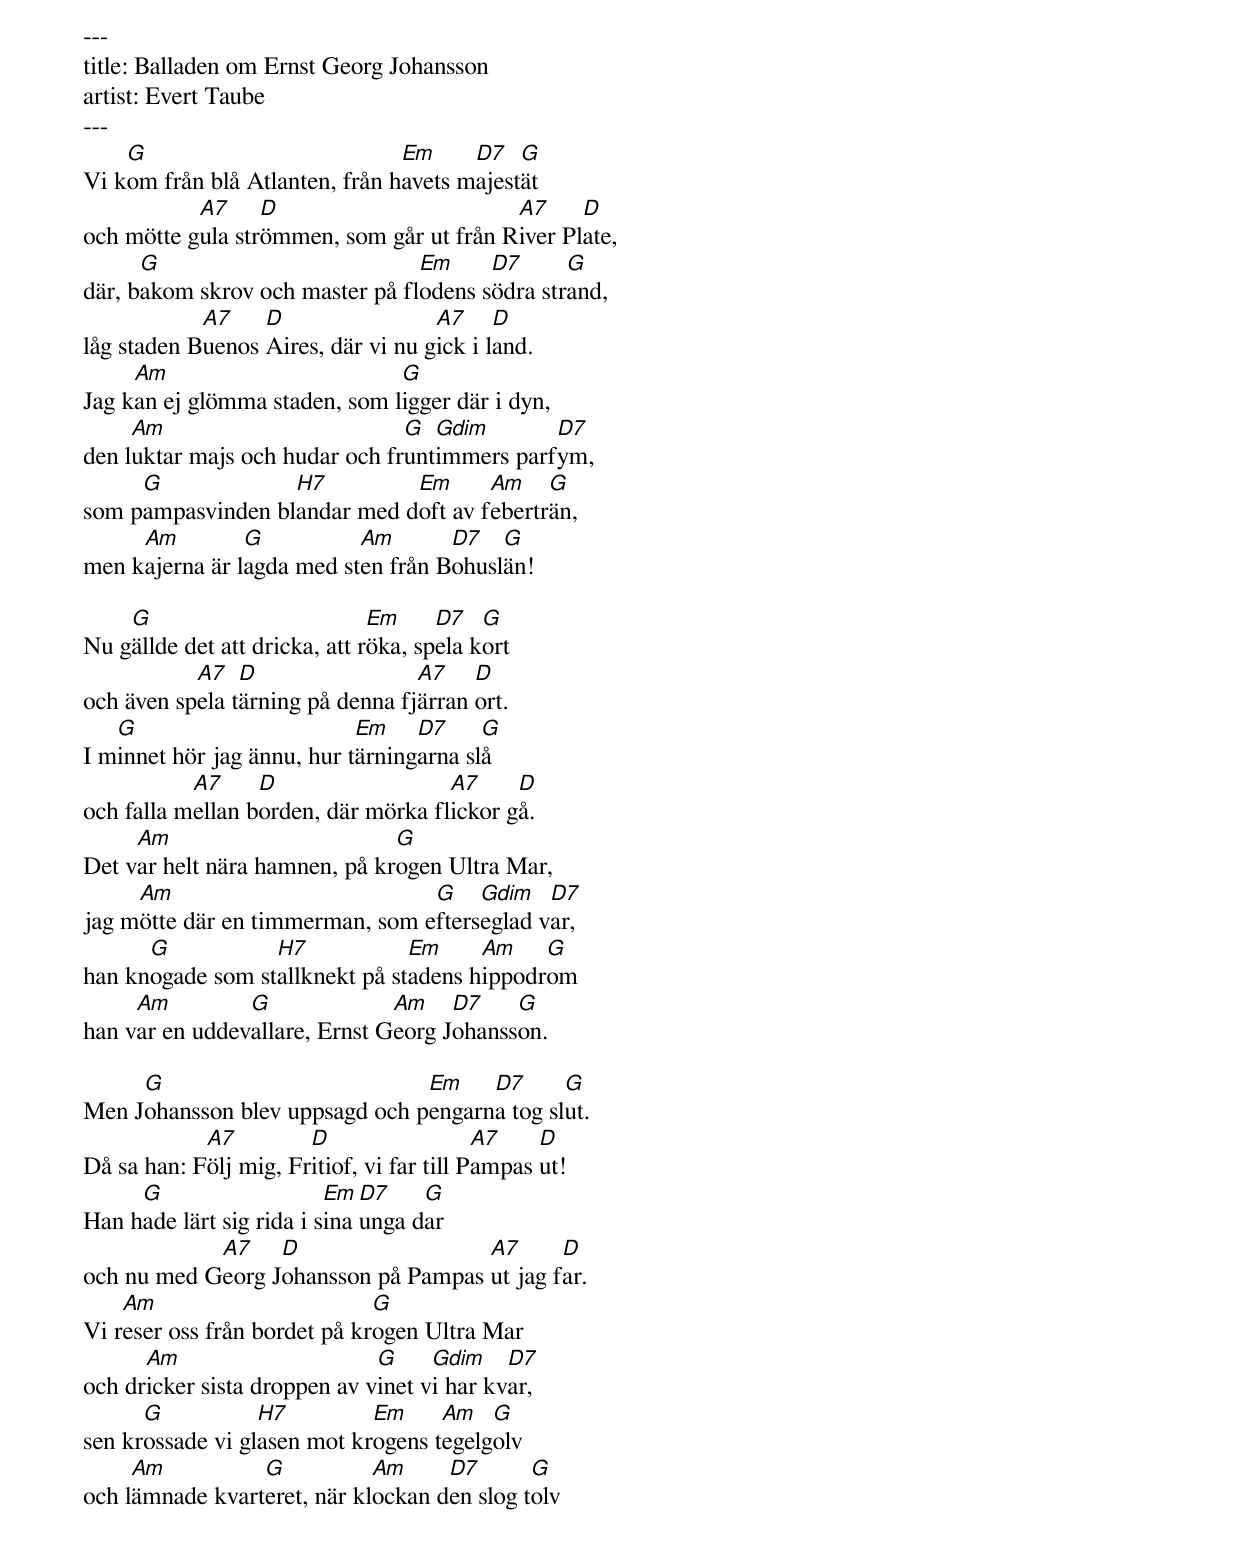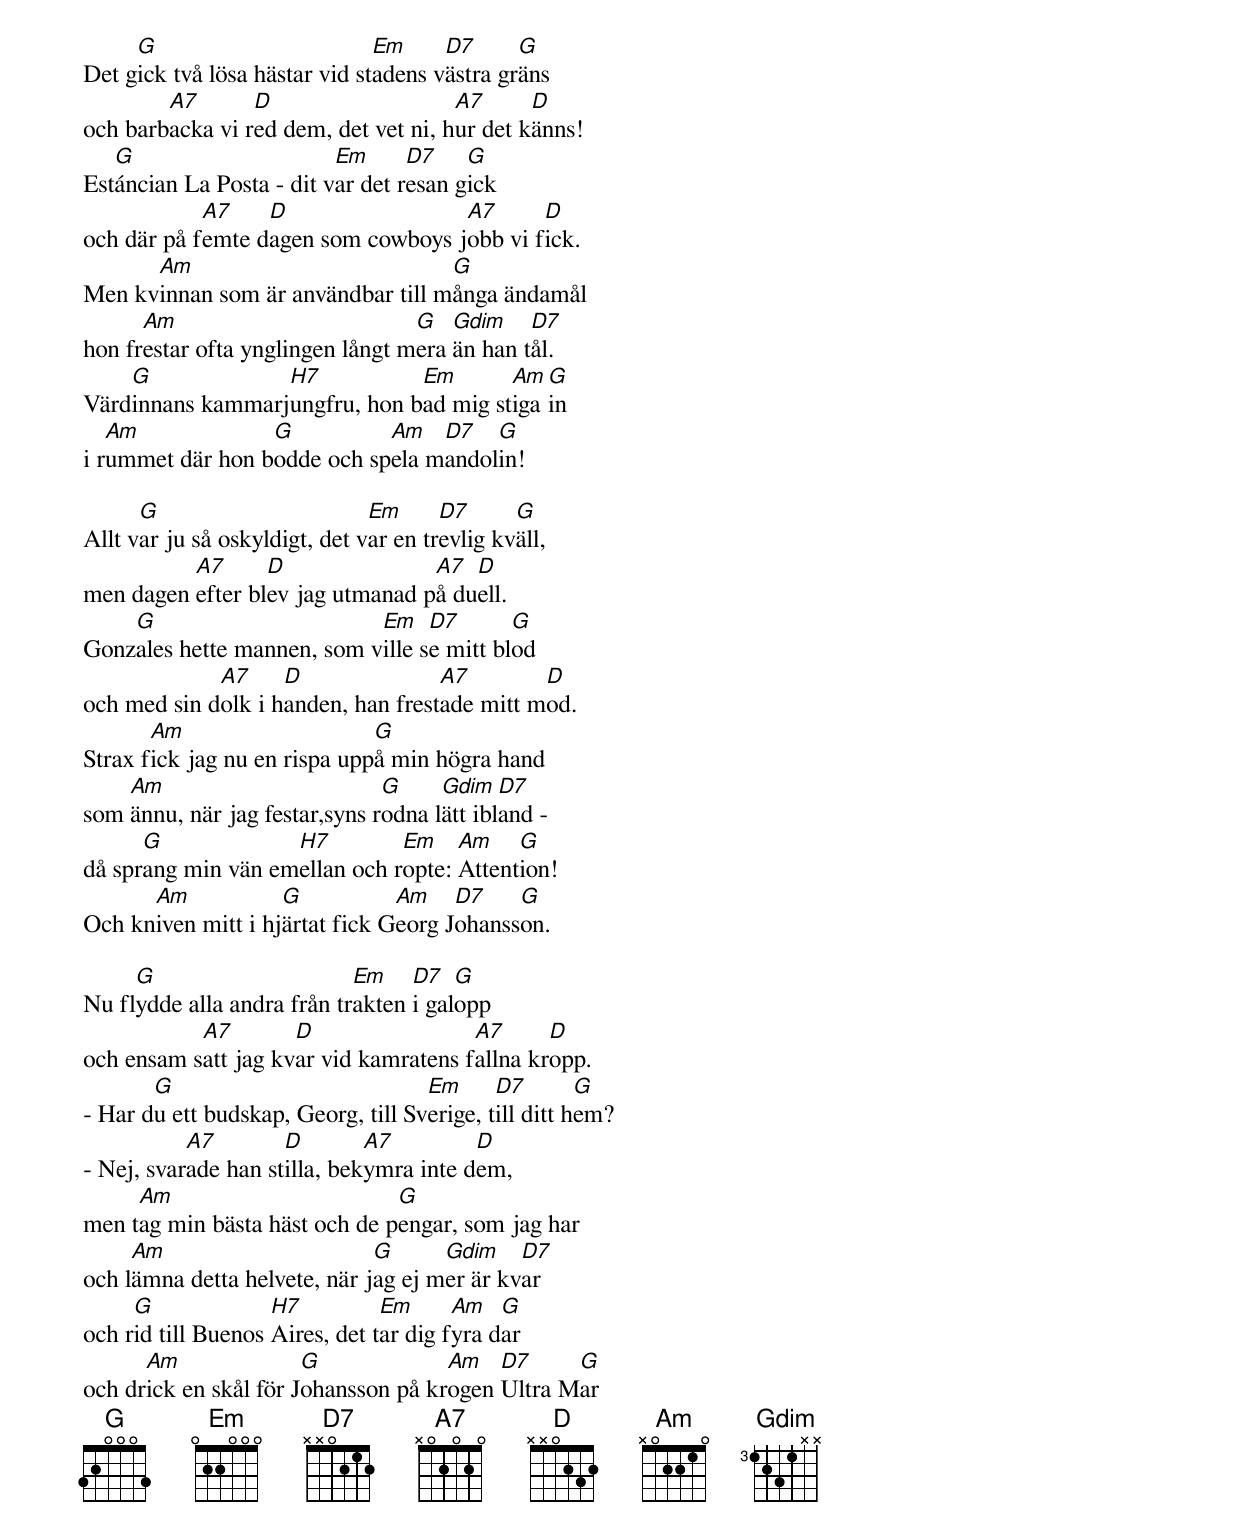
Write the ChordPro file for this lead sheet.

---
title: Balladen om Ernst Georg Johansson
artist: Evert Taube
---
Vi k[G]om från blå Atlanten, från h[Em]avets m[D7]ajest[G]ät
och mötte g[A7]ula str[D]ömmen, som går ut från R[A7]iver Pl[D]ate,
där, b[G]akom skrov och master på fl[Em]odens s[D7]ödra str[G]and,
låg staden B[A7]uenos [D]Aires, där vi nu g[A7]ick i l[D]and.
Jag k[Am]an ej glömma staden, som l[G]igger där i dyn,
den l[Am]uktar majs och hudar och fr[G]unt[Gdim]immers parf[D7]ym,
som p[G]ampasvinden bl[H7]andar med d[Em]oft av f[Am]ebertr[G]än,
men k[Am]ajerna är l[G]agda med st[Am]en från B[D7]ohusl[G]än!

Nu g[G]ällde det att dricka, att r[Em]öka, sp[D7]ela k[G]ort
och även sp[A7]ela t[D]ärning på denna fj[A7]ärran [D]ort.
I m[G]innet hör jag ännu, hur t[Em]ärning[D7]arna sl[G]å
och falla m[A7]ellan b[D]orden, där mörka fl[A7]ickor g[D]å.
Det v[Am]ar helt nära hamnen, på kr[G]ogen Ultra Mar,
jag m[Am]ötte där en timmerman, som e[G]fters[Gdim]eglad v[D7]ar,
han kn[G]ogade som st[H7]allknekt på st[Em]adens h[Am]ippodr[G]om
han v[Am]ar en uddev[G]allare, Ernst G[Am]eorg J[D7]ohanss[G]on.

Men J[G]ohansson blev uppsagd och p[Em]engarn[D7]a tog sl[G]ut.
Då sa han: F[A7]ölj mig, Fr[D]itiof, vi far till P[A7]ampas [D]ut!
Han h[G]ade lärt sig rida i s[Em]ina [D7]unga d[G]ar
och nu med G[A7]eorg J[D]ohansson på Pampas [A7]ut jag f[D]ar.
Vi r[Am]eser oss från bordet på kr[G]ogen Ultra Mar
och dr[Am]icker sista droppen av v[G]inet v[Gdim]i har kv[D7]ar,
sen kr[G]ossade vi gl[H7]asen mot kr[Em]ogens t[Am]egelg[G]olv
och l[Am]ämnade kvart[G]eret, när kl[Am]ockan d[D7]en slog t[G]olv

Det g[G]ick två lösa hästar vid st[Em]adens v[D7]ästra gr[G]äns
och barb[A7]acka vi r[D]ed dem, det vet ni, h[A7]ur det k[D]änns!
Est[G]áncian La Posta - dit v[Em]ar det r[D7]esan g[G]ick
och där på f[A7]emte d[D]agen som cowboys j[A7]obb vi f[D]ick.
Men kv[Am]innan som är användbar till m[G]ånga ändamål
hon fr[Am]estar ofta ynglingen långt m[G]era [Gdim]än han t[D7]ål.
Värd[G]innans kammarj[H7]ungfru, hon b[Em]ad mig st[Am]iga [G]in
i r[Am]ummet där hon b[G]odde och sp[Am]ela m[D7]andol[G]in!

Allt v[G]ar ju så oskyldigt, det v[Em]ar en tr[D7]evlig kv[G]äll,
men dagen [A7]efter bl[D]ev jag utmanad p[A7]å du[D]ell.
Gonz[G]ales hette mannen, som v[Em]ille s[D7]e mitt bl[G]od
och med sin d[A7]olk i h[D]anden, han frest[A7]ade mitt m[D]od.
Strax f[Am]ick jag nu en rispa upp[G]å min högra hand
som [Am]ännu, när jag festar,syns r[G]odna l[Gdim]ätt ibl[D7]and -
då spr[G]ang min vän em[H7]ellan och r[Em]opte: [Am]Attent[G]ion!
Och kn[Am]iven mitt i hj[G]ärtat fick G[Am]eorg J[D7]ohanss[G]on.

Nu fl[G]ydde alla andra från tr[Em]akten [D7]i gal[G]opp
och ensam s[A7]att jag kv[D]ar vid kamratens f[A7]allna kr[D]opp.
- Har d[G]u ett budskap, Georg, till Sv[Em]erige, t[D7]ill ditt h[G]em?
- Nej, svar[A7]ade han st[D]illa, bek[A7]ymra inte d[D]em,
men t[Am]ag min bästa häst och de p[G]engar, som jag har
och l[Am]ämna detta helvete, när j[G]ag ej m[Gdim]er är kv[D7]ar
och r[G]id till Buenos [H7]Aires, det t[Em]ar dig f[Am]yra d[G]ar
och dr[Am]ick en skål för J[G]ohansson på kr[Am]ogen [D7]Ultra M[G]ar
